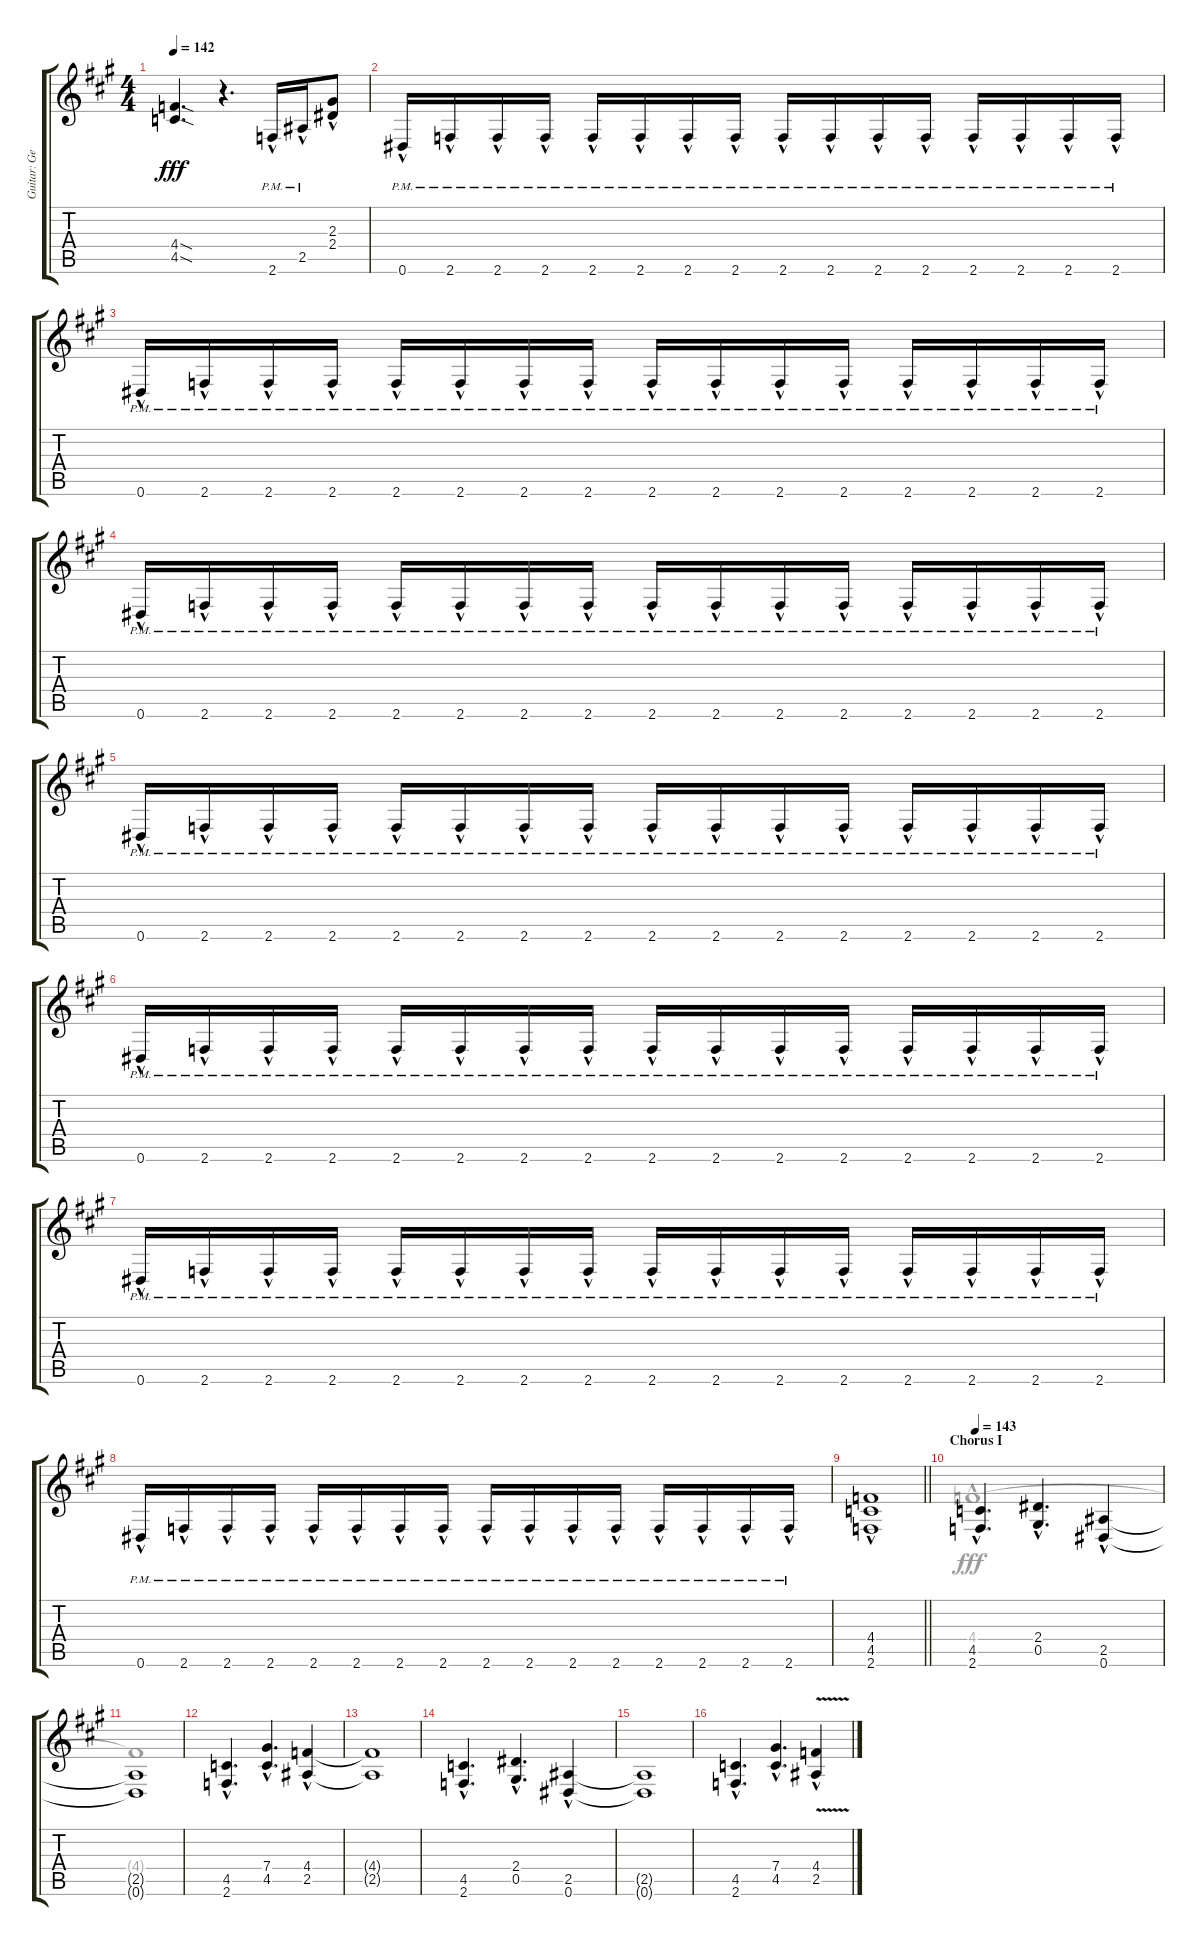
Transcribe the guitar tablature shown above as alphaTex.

\track ("Guitar: George" "Guitar: Ge") {instrument overdrivenguitar}
\staff {score tabs}
\tuning (Eb4 Bb3 Gb3 Db3 Ab2 Eb2) {hide}
\voice
\ts (4 4)
\tempo 142
\clef g2
\ks a
(4.4{sod t} 4.5{sod t}).4{d dy fff} r.4{d} 2.6{hac pm}.16 2.5{hac pm}.16 (2.3{hac} 2.4{hac}).8 |
0.6{hac pm}.16 2.6{hac pm}.16 2.6{hac pm}.16 2.6{hac pm}.16 2.6{hac pm}.16 2.6{hac pm}.16 2.6{hac pm}.16 2.6{hac pm}.16 2.6{hac pm}.16 2.6{hac pm}.16 2.6{hac pm}.16 2.6{hac pm}.16 2.6{hac pm}.16 2.6{hac pm}.16 2.6{hac pm}.16 2.6{hac pm}.16 |
0.6{hac pm}.16 2.6{hac pm}.16 2.6{hac pm}.16 2.6{hac pm}.16 2.6{hac pm}.16 2.6{hac pm}.16 2.6{hac pm}.16 2.6{hac pm}.16 2.6{hac pm}.16 2.6{hac pm}.16 2.6{hac pm}.16 2.6{hac pm}.16 2.6{hac pm}.16 2.6{hac pm}.16 2.6{hac pm}.16 2.6{hac pm}.16 |
0.6{hac pm}.16 2.6{hac pm}.16 2.6{hac pm}.16 2.6{hac pm}.16 2.6{hac pm}.16 2.6{hac pm}.16 2.6{hac pm}.16 2.6{hac pm}.16 2.6{hac pm}.16 2.6{hac pm}.16 2.6{hac pm}.16 2.6{hac pm}.16 2.6{hac pm}.16 2.6{hac pm}.16 2.6{hac pm}.16 2.6{hac pm}.16 |
0.6{hac pm}.16 2.6{hac pm}.16 2.6{hac pm}.16 2.6{hac pm}.16 2.6{hac pm}.16 2.6{hac pm}.16 2.6{hac pm}.16 2.6{hac pm}.16 2.6{hac pm}.16 2.6{hac pm}.16 2.6{hac pm}.16 2.6{hac pm}.16 2.6{hac pm}.16 2.6{hac pm}.16 2.6{hac pm}.16 2.6{hac pm}.16 |
0.6{hac pm}.16 2.6{hac pm}.16 2.6{hac pm}.16 2.6{hac pm}.16 2.6{hac pm}.16 2.6{hac pm}.16 2.6{hac pm}.16 2.6{hac pm}.16 2.6{hac pm}.16 2.6{hac pm}.16 2.6{hac pm}.16 2.6{hac pm}.16 2.6{hac pm}.16 2.6{hac pm}.16 2.6{hac pm}.16 2.6{hac pm}.16 |
0.6{hac pm}.16 2.6{hac pm}.16 2.6{hac pm}.16 2.6{hac pm}.16 2.6{hac pm}.16 2.6{hac pm}.16 2.6{hac pm}.16 2.6{hac pm}.16 2.6{hac pm}.16 2.6{hac pm}.16 2.6{hac pm}.16 2.6{hac pm}.16 2.6{hac pm}.16 2.6{hac pm}.16 2.6{hac pm}.16 2.6{hac pm}.16 |
0.6{hac pm}.16 2.6{hac pm}.16 2.6{hac pm}.16 2.6{hac pm}.16 2.6{hac pm}.16 2.6{hac pm}.16 2.6{hac pm}.16 2.6{hac pm}.16 2.6{hac pm}.16 2.6{hac pm}.16 2.6{hac pm}.16 2.6{hac pm}.16 2.6{hac pm}.16 2.6{hac pm}.16 2.6{hac pm}.16 2.6{hac pm}.16 |
\barLineRight lightlight
(4.4{hac} 4.5{hac} 2.6{hac}).1 |
\section ("" "Chorus I")
\tempo 143
(4.5{hac} 2.6{hac}).4{d} (2.4{hac} 0.5{hac}).4{d} (2.5{hac} 0.6{hac}).4 |
(2.5{t} 0.6{t}).1 |
(4.5{hac} 2.6{hac}).4{d} (7.4{hac} 4.5{hac}).4{d} (4.4{hac} 2.5{hac}).4 |
(4.4{t} 2.5{t}).1 |
(4.5{hac} 2.6{hac}).4{d} (2.4{hac} 0.5{hac}).4{d} (2.5{hac} 0.6{hac}).4 |
(2.5{t} 0.6{t}).1 |
(4.5{hac} 2.6{hac}).4{d} (7.4{hac} 4.5{hac}).4{d} (4.4{v hac} 2.5{hac}).4
\voice
\clef g2
\ottava regular
\simile none
\ks a
|
|
|
|
|
|
|
|
\barLineRight lightlight
|
4.4{hac}.1 |
4.4{t}.1 |
|
|
|
|
